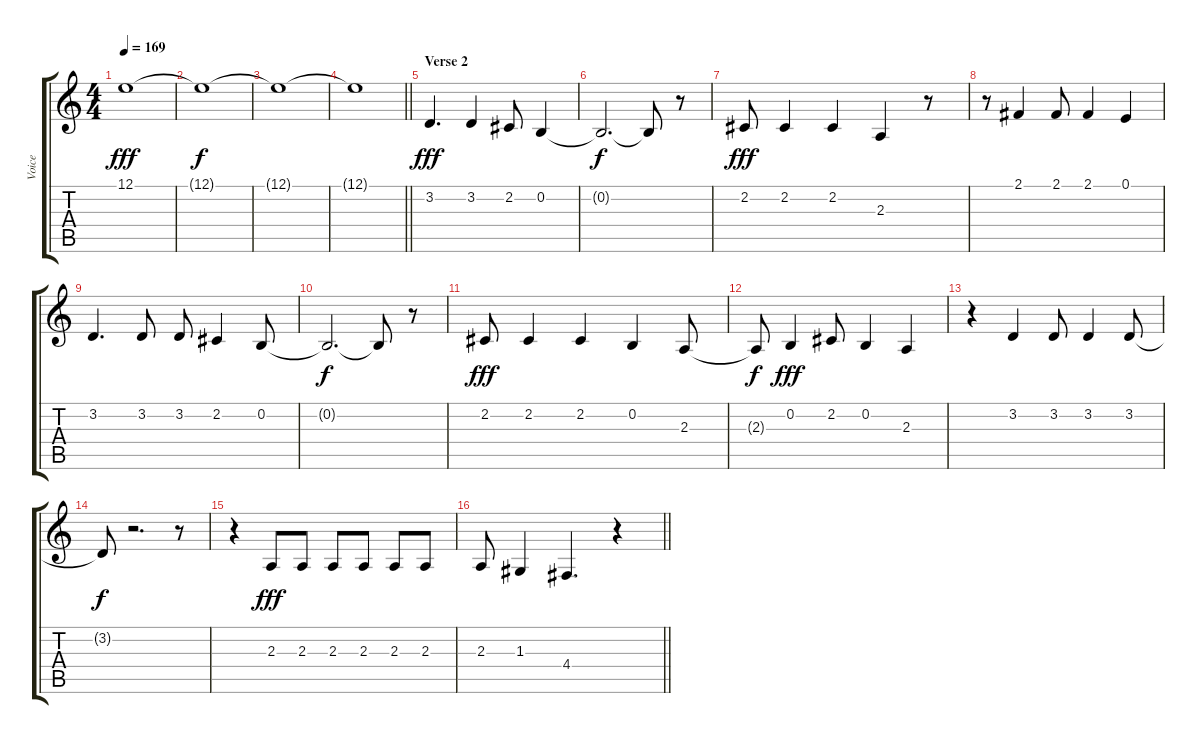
\track ("Voice" "Voice") {instrument synthbrass2}
\staff {score tabs}
\tuning (E4 B3 G3 D3 A2 E2) {hide}
\ts (4 4)
\tempo 169
\clef g2
\ks c
12.1.1{dy fff} |
12.1{t}.1{dy f} |
12.1{t}.1 |
\barLineRight lightlight
12.1{t}.1 |
\section ("" "Verse 2")
3.2.4{d dy fff} 3.2.4 2.2.8 0.2.4 |
0.2{t}.2{d dy f} 0.2{t}.8 r.8 |
2.2.8{dy fff} 2.2.4 2.2.4 2.3.4 r.8 |
r.8 2.1.4 2.1.8 2.1.4 0.1.4 |
3.2.4{d} 3.2.8 3.2.8 2.2.4 0.2.8 |
0.2{t}.2{d dy f} 0.2{t}.8 r.8 |
2.2.8{dy fff} 2.2.4 2.2.4 0.2.4 2.3.8 |
2.3{t}.8{dy f} 0.2.4{dy fff} 2.2.8 0.2.4 2.3.4 |
r.4 3.2.4 3.2.8 3.2.4 3.2.8 |
3.2{t}.8{dy f} r.2{d} r.8 |
r.4 2.3.8{dy fff} 2.3.8 2.3.8 2.3.8 2.3.8 2.3.8 |
\barLineRight lightlight
2.3.8 1.3.4 4.4.4{d} r.4
